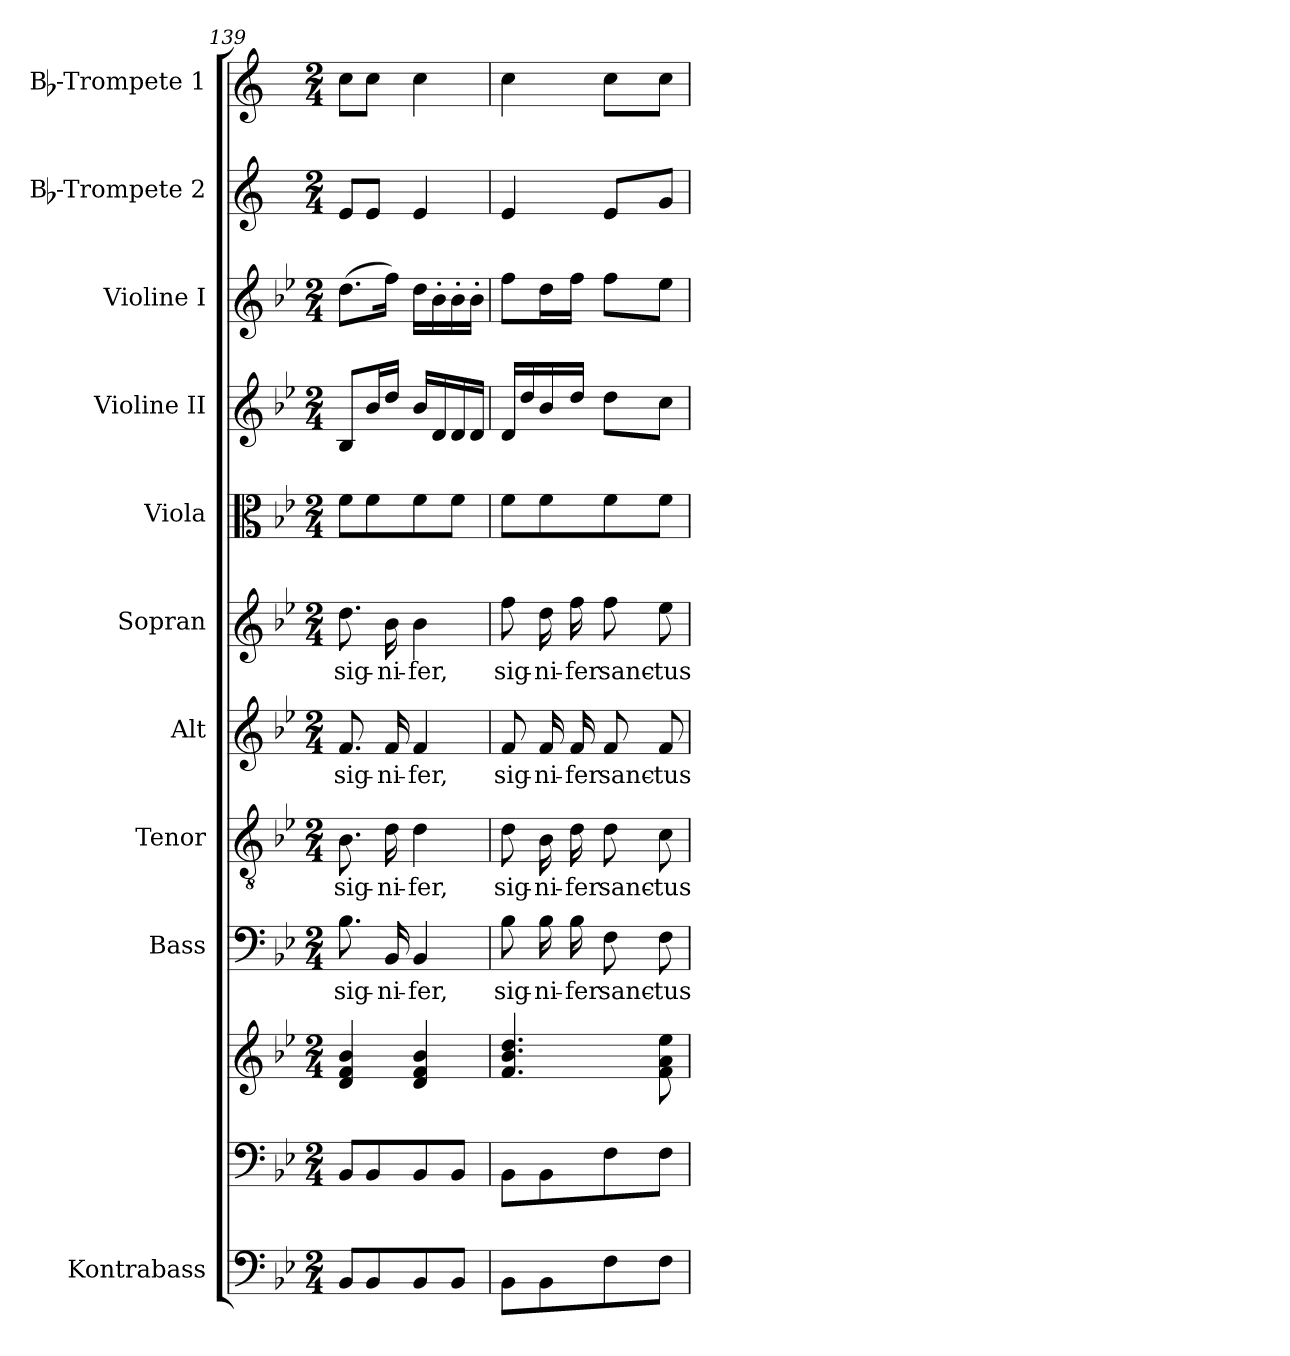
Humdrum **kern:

**kern	**kern	**kern	**kern	**text	**kern	**text	**kern	**text	**kern	**text	**kern	**kern	**kern	**kern	**kern
*part11	*part10	*part10	*part9	*part9	*part8	*part8	*part7	*part7	*part6	*part6	*part5	*part4	*part3	*part2	*part1
*staff12	*staff11	*staff10	*staff9	*staff9	*staff8	*staff8	*staff7	*staff7	*staff6	*staff6	*staff5	*staff4	*staff3	*staff2	*staff1
*I"Kontrabass	*	*	*I"Bass	*	*I"Tenor	*	*I"Alt	*	*I"Sopran	*	*I"Viola	*I"Violine II	*I"Violine I	*I"Bb-Trompete 2	*I"Bb-Trompete 1
*I'Kb.	*	*	*I'B.	*	*I'T.	*	*I'A.	*	*I'S.	*	*I'Vla.	*I'Vl. II	*I'Vl. I	*I'Bb Trp. 2	*I'Bb Trp. 1
!!LO:PB:g=z
*clefF4	*clefF4	*clefG2	*clefF4	*	*clefGv2	*	*clefG2	*	*clefG2	*	*clefC3	*clefG2	*clefG2	*clefG2	*clefG2
*ITrd7c12	*	*	*	*	*	*	*	*	*	*	*	*	*	*ITrd1c2	*ITrd1c2
*k[b-e-]	*k[b-e-]	*k[b-e-]	*k[b-e-]	*	*k[b-e-]	*	*k[b-e-]	*	*k[b-e-]	*	*k[b-e-]	*k[b-e-]	*k[b-e-]	*k[b-e-]	*k[b-e-]
*B-:	*B-:	*B-:	*B-:	*	*B-:	*	*B-:	*	*B-:	*	*B-:	*B-:	*B-:	*B-:	*B-:
*M2/4	*M2/4	*M2/4	*M2/4	*	*M2/4	*	*M2/4	*	*M2/4	*	*M2/4	*M2/4	*M2/4	*M2/4	*M2/4
=139	=139	=139	=139	=139	=139	=139	=139	=139	=139	=139	=139	=139	=139	=139	=139
!	!	!	!	!LO:LY:b	!	!LO:LY:b	!	!LO:LY:b	!	!LO:LY:b	!	!	!	!	!
8BBB-/L	8BB-/L	4d/ 4f/ 4b-/	8.B-\	sig-	8.B-\	sig-	8.f/	sig-	8.dd\	sig-	8f\L	8B-/L	(>8.dd\L	8d/L	8b-\L
8BBB-/	8BB-/	.	.	.	.	.	.	.	.	.	8f\	16b-/L	.	8d/J	8b-\J
!	!	!	!	!LO:LY:b	!	!LO:LY:b	!	!LO:LY:b	!	!LO:LY:b	!	!	!	!	!
.	.	.	16BB-/	-ni-	16d\	-ni-	16f/	-ni-	16b-\	-ni-	.	16dd/JJ	16ff\Jk)	.	.
!	!	!	!	!LO:LY:b	!	!LO:LY:b	!	!LO:LY:b	!	!LO:LY:b	!	!	!	!	!
8BBB-/	8BB-/	4d/ 4f/ 4b-/	4BB-/	-fer,	4d\	-fer,	4f/	-fer,	4b-\	-fer,	8f\	16b-/LL	16dd\LL	4d/	4b-\
.	.	.	.	.	.	.	.	.	.	.	.	16d/	16b-'>\	.	.
8BBB-/J	8BB-/J	.	.	.	.	.	.	.	.	.	8f\J	16d/	16b-'>\	.	.
.	.	.	.	.	.	.	.	.	.	.	.	16d/JJ	16b-'>\JJ	.	.
=140	=140	=140	=140	=140	=140	=140	=140	=140	=140	=140	=140	=140	=140	=140	=140
!	!	!	!	!LO:LY:b	!	!LO:LY:b	!	!LO:LY:b	!	!LO:LY:b	!	!	!	!	!
8BBB-\L	8BB-\L	4.f/ 4.b-/ 4.dd/	8B-\	sig-	8d\	sig-	8f/	sig-	8ff\	sig-	8f\L	16d/LL	8ff\L	4d/	4b-\
.	.	.	.	.	.	.	.	.	.	.	.	16dd/	.	.	.
!	!	!	!	!LO:LY:b	!	!LO:LY:b	!	!LO:LY:b	!	!LO:LY:b	!	!	!	!	!
8BBB-\	8BB-\	.	16B-\	-ni-	16B-\	-ni-	16f/	-ni-	16dd\	-ni-	8f\	16b-/	16dd\L	.	.
!	!	!	!	!LO:LY:b	!	!LO:LY:b	!	!LO:LY:b	!	!LO:LY:b	!	!	!	!	!
.	.	.	16B-\	-fer	16d\	-fer	16f/	-fer	16ff\	-fer	.	16dd/JJ	16ff\JJ	.	.
!	!	!	!	!LO:LY:b	!	!LO:LY:b	!	!LO:LY:b	!	!LO:LY:b	!	!	!	!	!
8FF\	8F\	.	8F\	sanc-	8d\	sanc-	8f/	sanc-	8ff\	sanc-	8f\	8dd\L	8ff\L	8d/L	8b-\L
!	!	!	!	!LO:LY:b	!	!LO:LY:b	!	!LO:LY:b	!	!LO:LY:b	!	!	!	!	!
8FF\J	8F\J	8f\ 8a\ 8ee-\	8F\	-tus	8c\	-tus	8f/	-tus	8ee-\	-tus	8f\J	8cc\J	8ee-\J	8f/J	8b-\J
=	=	=	=	=	=	=	=	=	=	=	=	=	=	=	=
*-	*-	*-	*-	*-	*-	*-	*-	*-	*-	*-	*-	*-	*-	*-	*-
